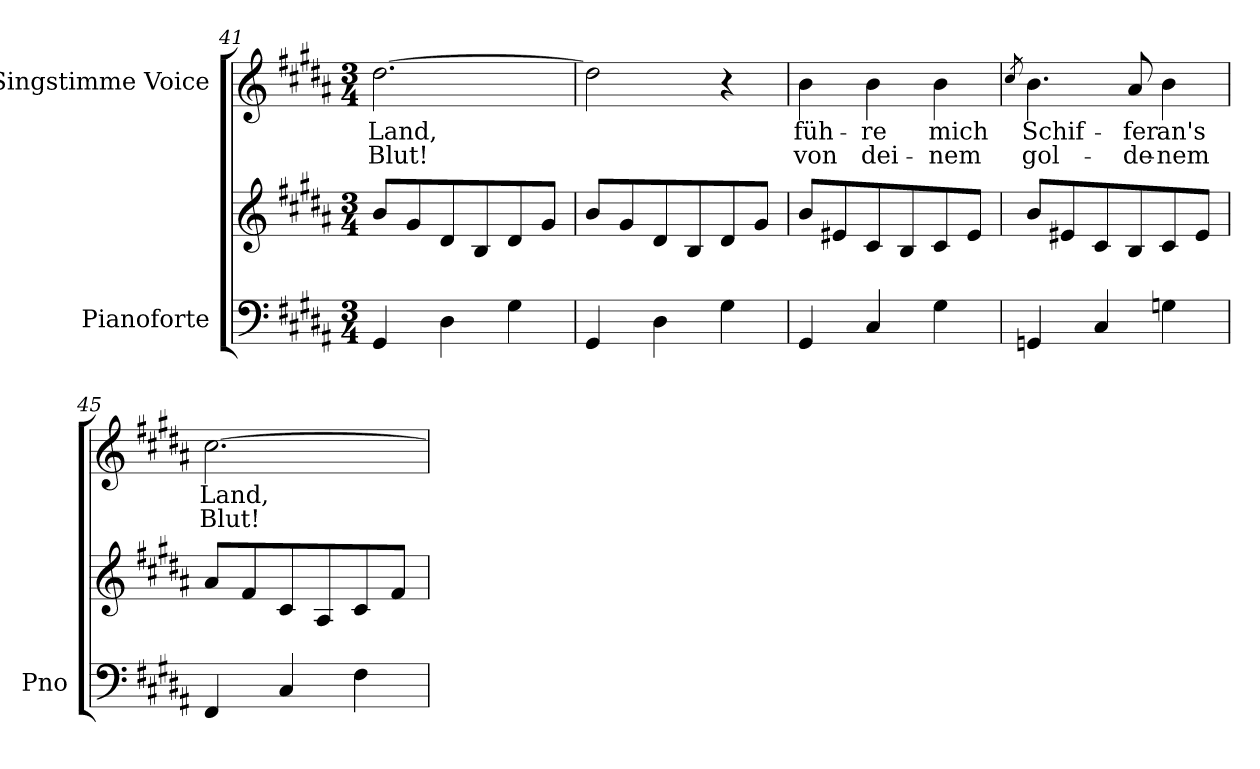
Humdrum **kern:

**kern	**kern	**kern	**text	**text
*part2	*part2	*part1	*part1	*part1
*staff3	*staff2	*staff1	*staff1	*staff1
*I"Pianoforte	*	*I"Singstimme Voice	*	*
*I'Pno	*	*	*	*
*clefF4	*clefG2	*clefG2	*	*
*k[f#c#g#d#a#]	*k[f#c#g#d#a#]	*k[f#c#g#d#a#]	*	*
*M3/4	*M3/4	*M3/4	*	*
=41	=41	=41	=41	=41
4GG#/	8b/L	[2.dd#\	Land,	Blut!
.	8g#/	.	.	.
4D#\	8d#/	.	.	.
.	8B/	.	.	.
4G#\	8d#/	.	.	.
.	8g#/J	.	.	.
=42	=42	=42	=42	=42
4GG#/	8b/L	2dd#\]	.	.
.	8g#/	.	.	.
4D#\	8d#/	.	.	.
.	8B/	.	.	.
4G#\	8d#/	4r	.	.
.	8g#/J	.	.	.
=43	=43	=43	=43	=43
4GG#/	8b/L	4b\	füh-	von
.	8e#X/	.	.	.
4C#/	8c#/	4b\	-re	dei-
.	8B/	.	.	.
4G#\	8c#/	4b\	mich	-nem
.	8e#/J	.	.	.
=44	=44	=44	=44	=44
.	.	8qcc#/	.	.
4GGn/	8b/L	4.b\	Schif-	gol-
.	8e#X/	.	.	.
4C#/	8c#/	.	.	.
.	8B/	8a#/	-fer	-de-
4Gn\	8c#/	4b\	an's	-nem
.	8e#/J	.	.	.
=45	=45	=45	=45	=45
4FF#/	8a#/L	[2.cc#\	Land,	Blut!
.	8f#/	.	.	.
4C#/	8c#/	.	.	.
.	8A#/	.	.	.
4F#\	8c#/	.	.	.
.	8f#/J	.	.	.
=	=	=	=	=
*-	*-	*-	*-	*-
